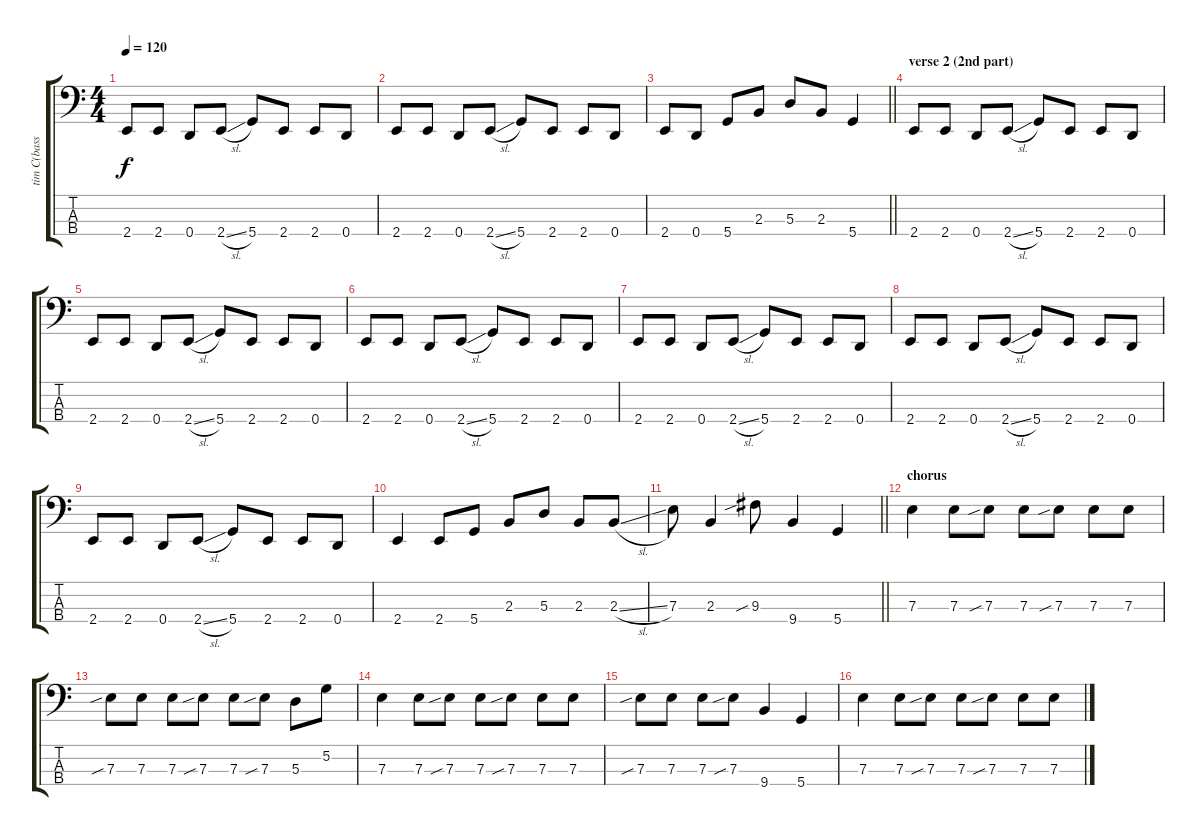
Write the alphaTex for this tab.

\track ("tim C(bass)" "tim C(bass") {instrument electricbassfinger}
\staff {score tabs}
\tuning (G2 D2 A1 D1) {hide}
\ts (4 4)
\tempo 120
\clef f4
\ks c
2.4.8{dy f} 2.4.8 0.4.8 2.4{sl}.8 5.4.8 2.4.8 2.4.8 0.4.8 |
2.4.8 2.4.8 0.4.8 2.4{sl}.8 5.4.8 2.4.8 2.4.8 0.4.8 |
\barLineRight lightlight
2.4.8 0.4.8 5.4.8 2.3.8 5.3.8 2.3.8 5.4.4 |
\section ("" "verse 2 (2nd part)")
2.4.8 2.4.8 0.4.8 2.4{sl}.8 5.4.8 2.4.8 2.4.8 0.4.8 |
2.4.8 2.4.8 0.4.8 2.4{sl}.8 5.4.8 2.4.8 2.4.8 0.4.8 |
2.4.8 2.4.8 0.4.8 2.4{sl}.8 5.4.8 2.4.8 2.4.8 0.4.8 |
2.4.8 2.4.8 0.4.8 2.4{sl}.8 5.4.8 2.4.8 2.4.8 0.4.8 |
2.4.8 2.4.8 0.4.8 2.4{sl}.8 5.4.8 2.4.8 2.4.8 0.4.8 |
2.4.8 2.4.8 0.4.8 2.4{sl}.8 5.4.8 2.4.8 2.4.8 0.4.8 |
2.4.4 2.4.8 5.4.8 2.3.8 5.3.8 2.3.8 2.3{sl}.8 |
\barLineRight lightlight
7.3.8 2.3.4 9.3{sib}.8 9.4.4 5.4.4 |
\section ("" "chorus")
7.3.4 7.3.8 7.3{sib}.8 7.3.8 7.3{sib}.8 7.3.8 7.3.8 |
7.3{sib}.8 7.3.8 7.3.8 7.3{sib}.8 7.3.8 7.3{sib}.8 5.3.8 5.2.8 |
7.3.4 7.3.8 7.3{sib}.8 7.3.8 7.3{sib}.8 7.3.8 7.3.8 |
7.3{sib}.8 7.3.8 7.3.8 7.3{sib}.8 9.4.4 5.4.4 |
7.3.4 7.3.8 7.3{sib}.8 7.3.8 7.3{sib}.8 7.3.8 7.3.8
